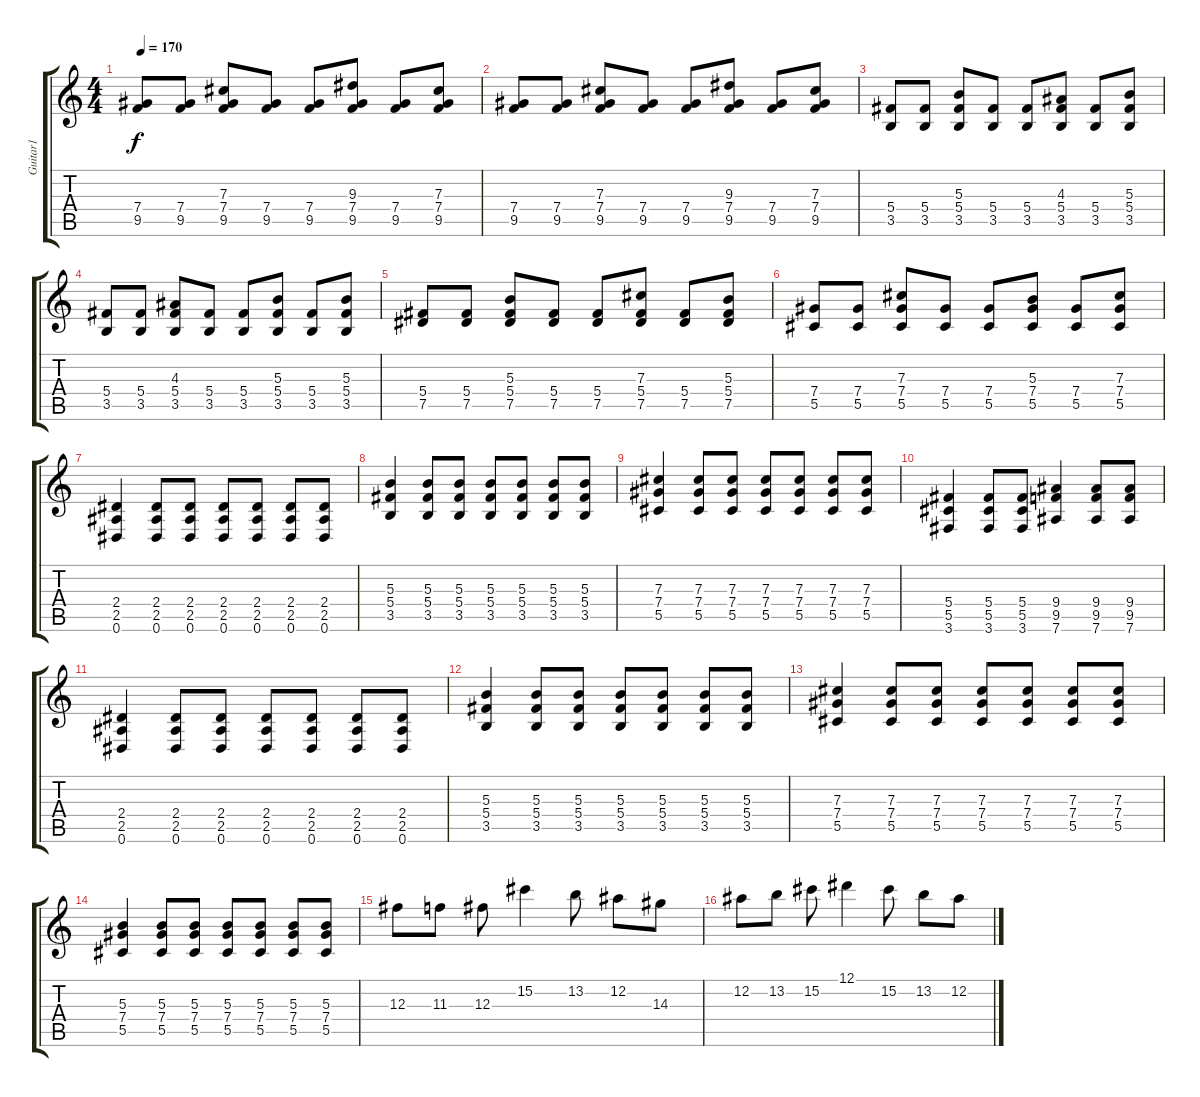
\track ("Guitar1" "Guitar1") {instrument distortionguitar}
\staff {score tabs}
\tuning (Eb4 Bb3 Gb3 Db3 Ab2 Eb2) {hide}
\ts (4 4)
\tempo 170
\clef g2
\ks c
(7.4 9.5).8{dy f} (7.4 9.5).8 (7.3 7.4 9.5).8 (7.4 9.5).8 (7.4 9.5).8 (9.3 7.4 9.5).8 (7.4 9.5).8 (7.3 7.4 9.5).8 |
(7.4 9.5).8 (7.4 9.5).8 (7.3 7.4 9.5).8 (7.4 9.5).8 (7.4 9.5).8 (9.3 7.4 9.5).8 (7.4 9.5).8 (7.3 7.4 9.5).8 |
(5.4 3.5).8 (5.4 3.5).8 (5.3 5.4 3.5).8 (5.4 3.5).8 (5.4 3.5).8 (4.3 5.4 3.5).8 (5.4 3.5).8 (5.3 5.4 3.5).8 |
(5.4 3.5).8 (5.4 3.5).8 (4.3 5.4 3.5).8 (5.4 3.5).8 (5.4 3.5).8 (5.3 5.4 3.5).8 (5.4 3.5).8 (5.3 5.4 3.5).8 |
(5.4 7.5).8 (5.4 7.5).8 (5.3 5.4 7.5).8 (5.4 7.5).8 (5.4 7.5).8 (7.3 5.4 7.5).8 (5.4 7.5).8 (5.3 5.4 7.5).8 |
(7.4 5.5).8 (7.4 5.5).8 (7.3 7.4 5.5).8 (7.4 5.5).8 (7.4 5.5).8 (5.3 7.4 5.5).8 (7.4 5.5).8 (7.3 7.4 5.5).8 |
(2.4 2.5 0.6).4 (2.4 2.5 0.6).8 (2.4 2.5 0.6).8 (2.4 2.5 0.6).8 (2.4 2.5 0.6).8 (2.4 2.5 0.6).8 (2.4 2.5 0.6).8 |
(5.3 5.4 3.5).4 (5.3 5.4 3.5).8 (5.3 5.4 3.5).8 (5.3 5.4 3.5).8 (5.3 5.4 3.5).8 (5.3 5.4 3.5).8 (5.3 5.4 3.5).8 |
(7.3 7.4 5.5).4 (7.3 7.4 5.5).8 (7.3 7.4 5.5).8 (7.3 7.4 5.5).8 (7.3 7.4 5.5).8 (7.3 7.4 5.5).8 (7.3 7.4 5.5).8 |
(5.4 5.5 3.6).4 (5.4 5.5 3.6).8 (5.4 5.5 3.6).8 (9.4 9.5 7.6).4 (9.4 9.5 7.6).8 (9.4 9.5 7.6).8 |
(2.4 2.5 0.6).4 (2.4 2.5 0.6).8 (2.4 2.5 0.6).8 (2.4 2.5 0.6).8 (2.4 2.5 0.6).8 (2.4 2.5 0.6).8 (2.4 2.5 0.6).8 |
(5.3 5.4 3.5).4 (5.3 5.4 3.5).8 (5.3 5.4 3.5).8 (5.3 5.4 3.5).8 (5.3 5.4 3.5).8 (5.3 5.4 3.5).8 (5.3 5.4 3.5).8 |
(7.3 7.4 5.5).4 (7.3 7.4 5.5).8 (7.3 7.4 5.5).8 (7.3 7.4 5.5).8 (7.3 7.4 5.5).8 (7.3 7.4 5.5).8 (7.3 7.4 5.5).8 |
(5.3 7.4 5.5).4 (5.3 7.4 5.5).8 (5.3 7.4 5.5).8 (5.3 7.4 5.5).8 (5.3 7.4 5.5).8 (5.3 7.4 5.5).8 (5.3 7.4 5.5).8 |
12.3.8 11.3.8 12.3.8 15.2.4 13.2.8 12.2.8 14.3.8 |
12.2.8 13.2.8 15.2.8 12.1.4 15.2.8 13.2.8 12.2.8
